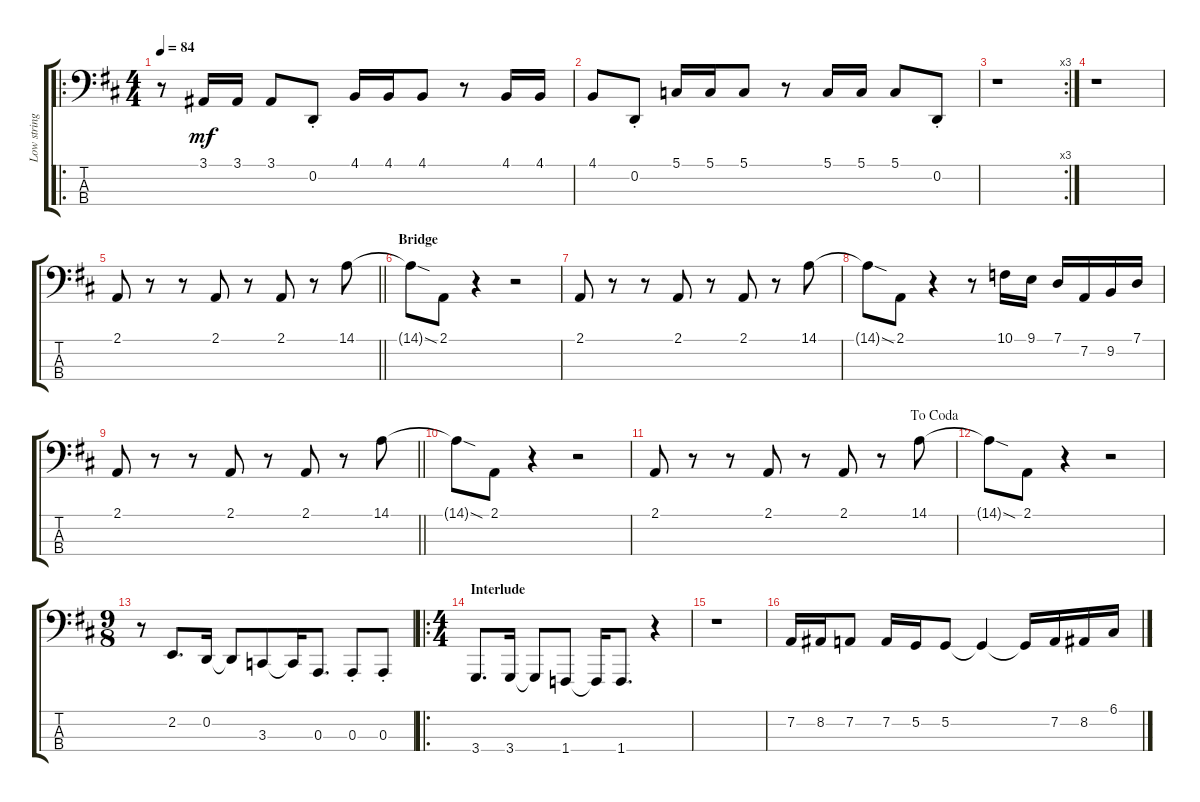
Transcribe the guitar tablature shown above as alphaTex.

\track ("Low strings" "Low string") {instrument stringensemble1}
\staff {score tabs}
\tuning (G2 D2 A1 E1) {hide}
\ro
\ts (4 4)
\tempo 84
\clef f4
\ks d
r.8{dy mf} 3.1.16 3.1.16 3.1.8 0.2{st}.8 4.1.16 4.1.16 4.1.8 r.8 4.1.16 4.1.16 |
4.1.8 0.2{st}.8 5.1.16 5.1.16 5.1.8 r.8 5.1.16 5.1.16 5.1.8 0.2{st}.8 |
\rc 3
r.1 |
r.1 |
\barLineRight lightlight
2.1.8 r.8 r.8 2.1.8 r.8 2.1.8 r.8 14.1.8 |
\section ("" "Bridge")
14.1{sod t}.8 2.1.8 r.4 r.2 |
2.1.8 r.8 r.8 2.1.8 r.8 2.1.8 r.8 14.1.8 |
14.1{sod t}.8 2.1.8 r.4 r.8 10.1.16 9.1.16 7.1.16 7.2.16 9.2.16 7.1.16 |
\barLineRight lightlight
2.1.8 r.8 r.8 2.1.8 r.8 2.1.8 r.8 14.1.8 |
14.1{sod t}.8 2.1.8 r.4 r.2 |
\jump dacoda
2.1.8 r.8 r.8 2.1.8 r.8 2.1.8 r.8 14.1.8 |
14.1{sod t}.8 2.1.8 r.4 r.2 |
\ts (9 8)
r.8 2.2.8{d} 0.2.16 0.2{t}.8 3.3.8 3.3{t}.16 0.3.8{d} 0.3{st}.8 0.3{st}.8 |
\ro
\ts (4 4)
\section ("" "Interlude")
3.4.8{d} 3.4.16 3.4{t}.8 1.4.8 1.4{t}.16 1.4.8{d} r.4 |
r.1 |
7.2.16 8.2.16 7.2.8 7.2.16 5.2.16 5.2.8 5.2{t}.4 5.2{t}.16 7.2.16 8.2.16 6.1.16
